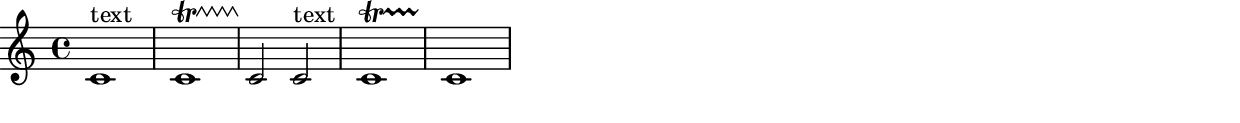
%% Generated by lilypond-book.py
%% Options: [exampleindent=10.16\mm,indent=0\mm,line-width=160\mm]
\include "lilypond-book-preamble.ly"


% ****************************************************************
% Start cut-&-pastable-section
% ****************************************************************



\paper {
  indent = 0\mm
  line-width = 160\mm
  % offset the left padding, also add 1mm as lilypond creates cropped
  % images with a little space on the right
  line-width = #(- line-width (* mm  3.000000) (* mm 1))
}

\layout {
  
}





% ****************************************************************
% ly snippet:
% ****************************************************************
\sourcefilename "/home/karlin/lilypond-git/input/regression/line-style-zigzag-spacing.ly"
\sourcefileline 0
\version "2.19.21"

\header {
  texidoc = "Setting @code{'zigzag} style for spanners does not
cause spacing problems: in this example, the first text markup and
zigzag trillspanner have the same outside staff positioning as
the second markup and default trillspanner.
"
}

\relative {
  c'1^"text"
  \override TrillSpanner.style = #'zigzag
  c1\startTrillSpan
  c2^\stopTrillSpan c^"text"
  \revert TrillSpanner.style
  c1\startTrillSpan
  c1^\stopTrillSpan
}



% ****************************************************************
% end ly snippet
% ****************************************************************
